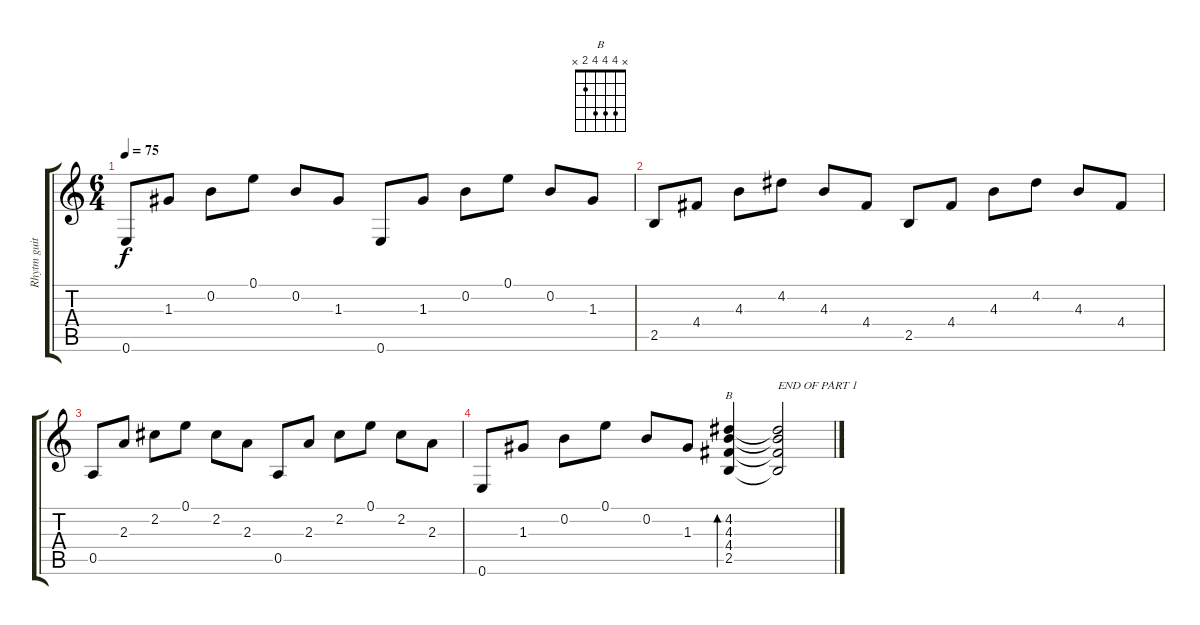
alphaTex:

\track ("Rhytm guitar" "Rhytm guit") {instrument acousticguitarnylon}
\staff {score tabs}
\tuning (E4 B3 G3 D3 A2 E2) {hide}
\chord ("B" x 4 4 4 2 x)
\ts (6 4)
\tempo 75
\clef g2
\ks c
0.6.8{dy f} 1.3.8 0.2.8 0.1.8 0.2.8 1.3.8 0.6.8 1.3.8 0.2.8 0.1.8 0.2.8 1.3.8 |
2.5.8 4.4.8 4.3.8 4.2.8 4.3.8 4.4.8 2.5.8 4.4.8 4.3.8 4.2.8 4.3.8 4.4.8 |
0.5.8 2.3.8 2.2.8 0.1.8 2.2.8 2.3.8 0.5.8 2.3.8 2.2.8 0.1.8 2.2.8 2.3.8 |
0.6.8 1.3.8 0.2.8 0.1.8 0.2.8 1.3.8 (4.2 4.3 4.4 2.5).4{bd 240 ch "B"} (4.2{t} 4.3{t} 4.4{t} 2.5{t}).2{txt "END OF PART 1"}
